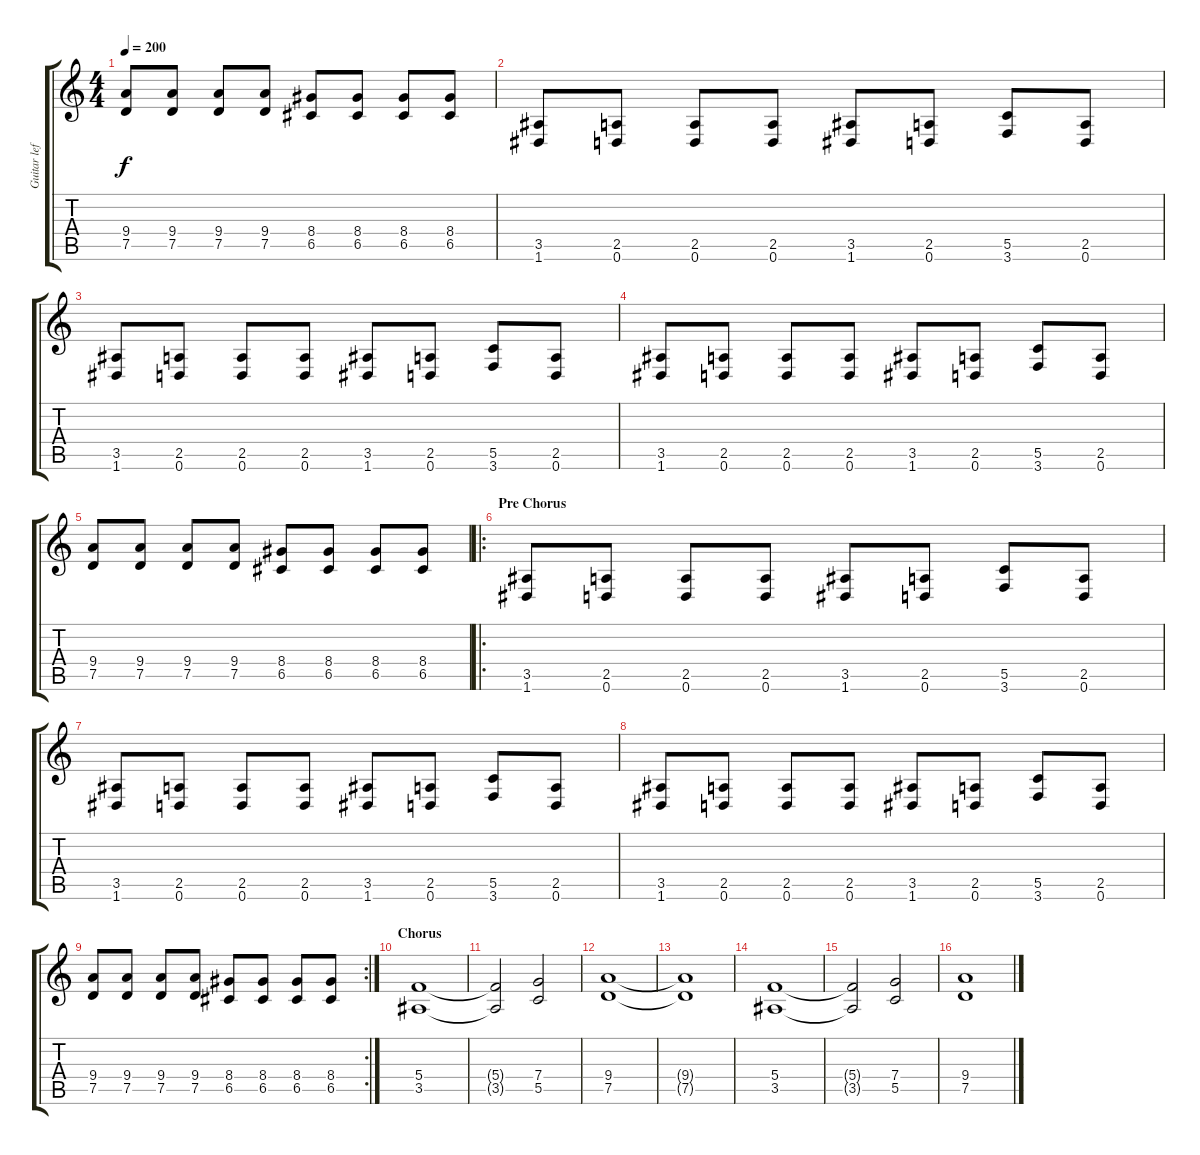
\track ("Guitar left" "Guitar lef") {instrument distortionguitar}
\staff {score tabs}
\tuning (D4 A3 F3 C3 G2 D2) {hide}
\ts (4 4)
\tempo 200
\clef g2
\ks c
(9.4 7.5).8{dy f} (9.4 7.5).8 (9.4 7.5).8 (9.4 7.5).8 (8.4 6.5).8 (8.4 6.5).8 (8.4 6.5).8 (8.4 6.5).8 |
(3.5 1.6).8 (2.5 0.6).8 (2.5 0.6).8 (2.5 0.6).8 (3.5 1.6).8 (2.5 0.6).8 (5.5 3.6).8 (2.5 0.6).8 |
(3.5 1.6).8 (2.5 0.6).8 (2.5 0.6).8 (2.5 0.6).8 (3.5 1.6).8 (2.5 0.6).8 (5.5 3.6).8 (2.5 0.6).8 |
(3.5 1.6).8 (2.5 0.6).8 (2.5 0.6).8 (2.5 0.6).8 (3.5 1.6).8 (2.5 0.6).8 (5.5 3.6).8 (2.5 0.6).8 |
(9.4 7.5).8 (9.4 7.5).8 (9.4 7.5).8 (9.4 7.5).8 (8.4 6.5).8 (8.4 6.5).8 (8.4 6.5).8 (8.4 6.5).8 |
\ro
\section ("" "Pre Chorus")
(3.5 1.6).8 (2.5 0.6).8 (2.5 0.6).8 (2.5 0.6).8 (3.5 1.6).8 (2.5 0.6).8 (5.5 3.6).8 (2.5 0.6).8 |
(3.5 1.6).8 (2.5 0.6).8 (2.5 0.6).8 (2.5 0.6).8 (3.5 1.6).8 (2.5 0.6).8 (5.5 3.6).8 (2.5 0.6).8 |
(3.5 1.6).8 (2.5 0.6).8 (2.5 0.6).8 (2.5 0.6).8 (3.5 1.6).8 (2.5 0.6).8 (5.5 3.6).8 (2.5 0.6).8 |
\rc 2
(9.4 7.5).8 (9.4 7.5).8 (9.4 7.5).8 (9.4 7.5).8 (8.4 6.5).8 (8.4 6.5).8 (8.4 6.5).8 (8.4 6.5).8 |
\section ("" "Chorus")
(5.4 3.5).1 |
(5.4{t} 3.5{t}).2 (7.4 5.5).2 |
(9.4 7.5).1 |
(9.4{t} 7.5{t}).1 |
(5.4 3.5).1 |
(5.4{t} 3.5{t}).2 (7.4 5.5).2 |
(9.4 7.5).1
